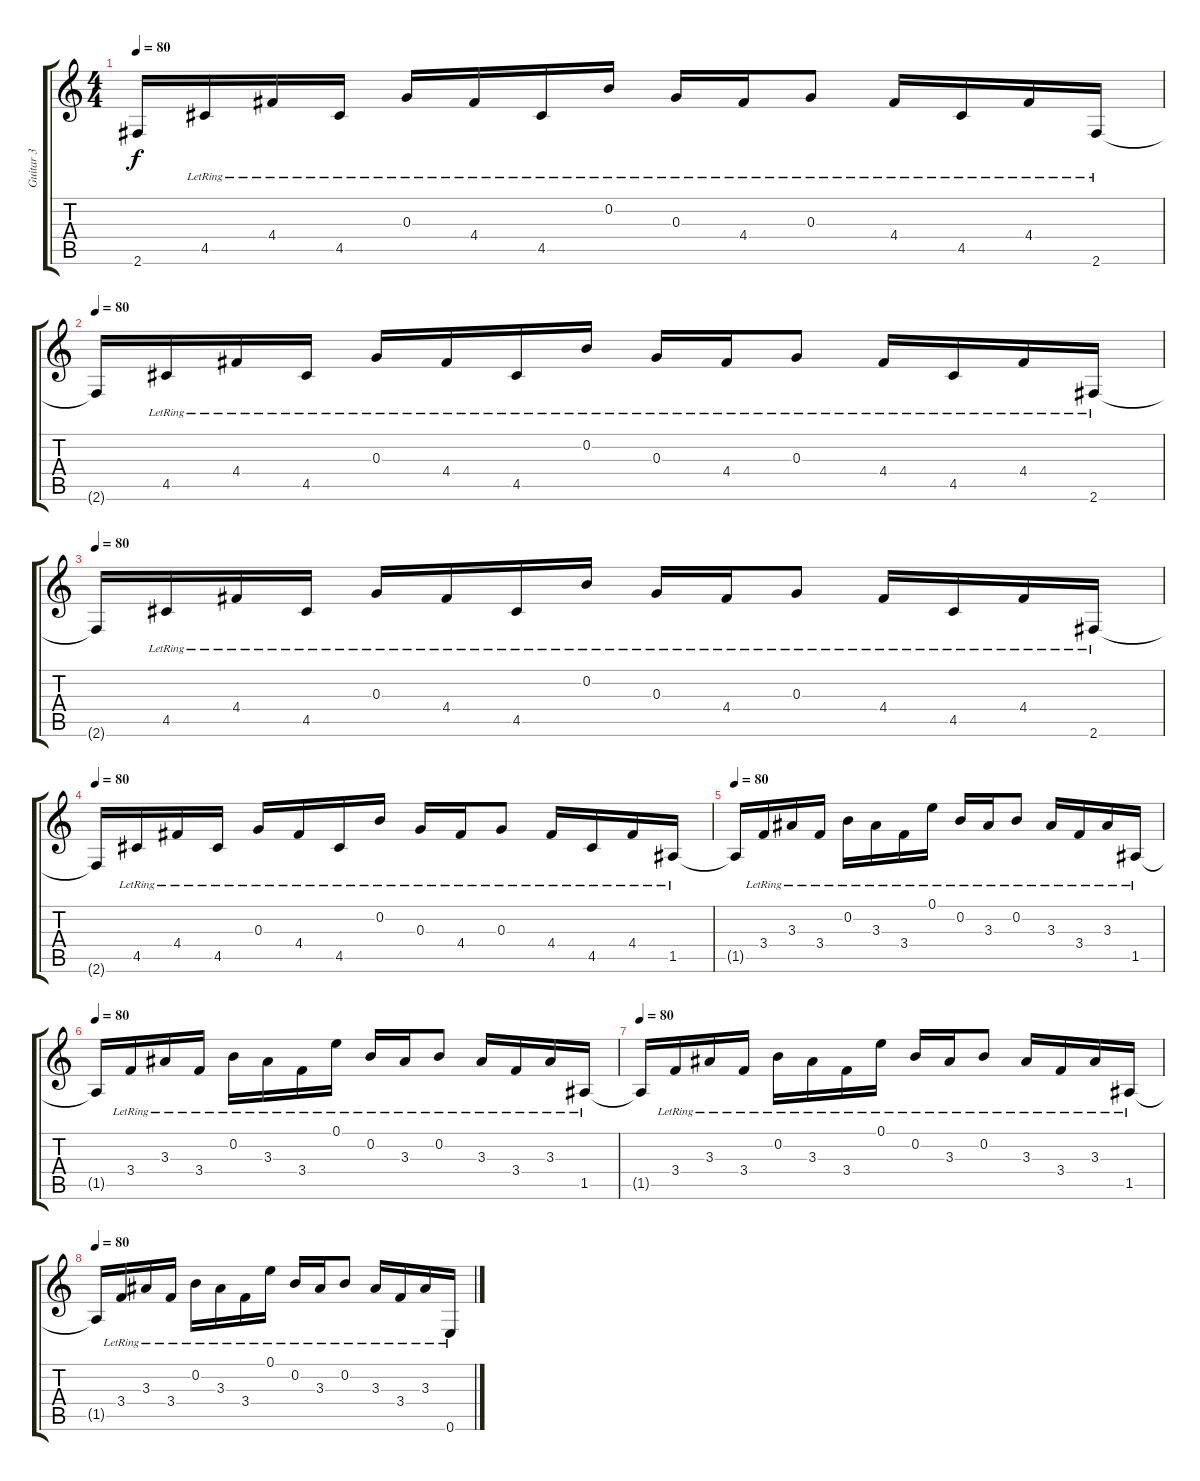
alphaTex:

\track ("Guitar 3" "Guitar 3") {instrument acousticguitarsteel}
\staff {score tabs}
\tuning (E4 B3 G3 D3 A2 E2) {hide}
\ts (4 4)
\tempo 80
\clef g2
\ks c
2.6{t}.16{dy f} 4.5{lr}.16 4.4{lr}.16 4.5{lr}.16 0.3{lr}.16 4.4{lr}.16 4.5{lr}.16 0.2{lr}.16 0.3{lr}.16 4.4{lr}.16 0.3{lr}.8 4.4{lr}.16 4.5{lr}.16 4.4{lr}.16 2.6{lr}.16 |
\tempo 80
2.6{t}.16 4.5{lr}.16 4.4{lr}.16 4.5{lr}.16 0.3{lr}.16 4.4{lr}.16 4.5{lr}.16 0.2{lr}.16 0.3{lr}.16 4.4{lr}.16 0.3{lr}.8 4.4{lr}.16 4.5{lr}.16 4.4{lr}.16 2.6{lr}.16 |
\tempo 80
2.6{t}.16 4.5{lr}.16 4.4{lr}.16 4.5{lr}.16 0.3{lr}.16 4.4{lr}.16 4.5{lr}.16 0.2{lr}.16 0.3{lr}.16 4.4{lr}.16 0.3{lr}.8 4.4{lr}.16 4.5{lr}.16 4.4{lr}.16 2.6{lr}.16 |
\tempo 80
2.6{t}.16 4.5{lr}.16 4.4{lr}.16 4.5{lr}.16 0.3{lr}.16 4.4{lr}.16 4.5{lr}.16 0.2{lr}.16 0.3{lr}.16 4.4{lr}.16 0.3{lr}.8 4.4{lr}.16 4.5{lr}.16 4.4{lr}.16 1.5{lr}.16 |
\tempo 80
1.5{t}.16 3.4{lr}.16 3.3{lr}.16 3.4{lr}.16 0.2{lr}.16 3.3{lr}.16 3.4{lr}.16 0.1{lr}.16 0.2{lr}.16 3.3{lr}.16 0.2{lr}.8 3.3{lr}.16 3.4{lr}.16 3.3{lr}.16 1.5{lr}.16 |
\tempo 80
1.5{t}.16 3.4{lr}.16 3.3{lr}.16 3.4{lr}.16 0.2{lr}.16 3.3{lr}.16 3.4{lr}.16 0.1{lr}.16 0.2{lr}.16 3.3{lr}.16 0.2{lr}.8 3.3{lr}.16 3.4{lr}.16 3.3{lr}.16 1.5{lr}.16 |
\tempo 80
1.5{t}.16 3.4{lr}.16 3.3{lr}.16 3.4{lr}.16 0.2{lr}.16 3.3{lr}.16 3.4{lr}.16 0.1{lr}.16 0.2{lr}.16 3.3{lr}.16 0.2{lr}.8 3.3{lr}.16 3.4{lr}.16 3.3{lr}.16 1.5{lr}.16 |
\tempo 80
1.5{t}.16 3.4{lr}.16 3.3{lr}.16 3.4{lr}.16 0.2{lr}.16 3.3{lr}.16 3.4{lr}.16 0.1{lr}.16 0.2{lr}.16 3.3{lr}.16 0.2{lr}.8 3.3{lr}.16 3.4{lr}.16 3.3{lr}.16 0.6{lr}.16
